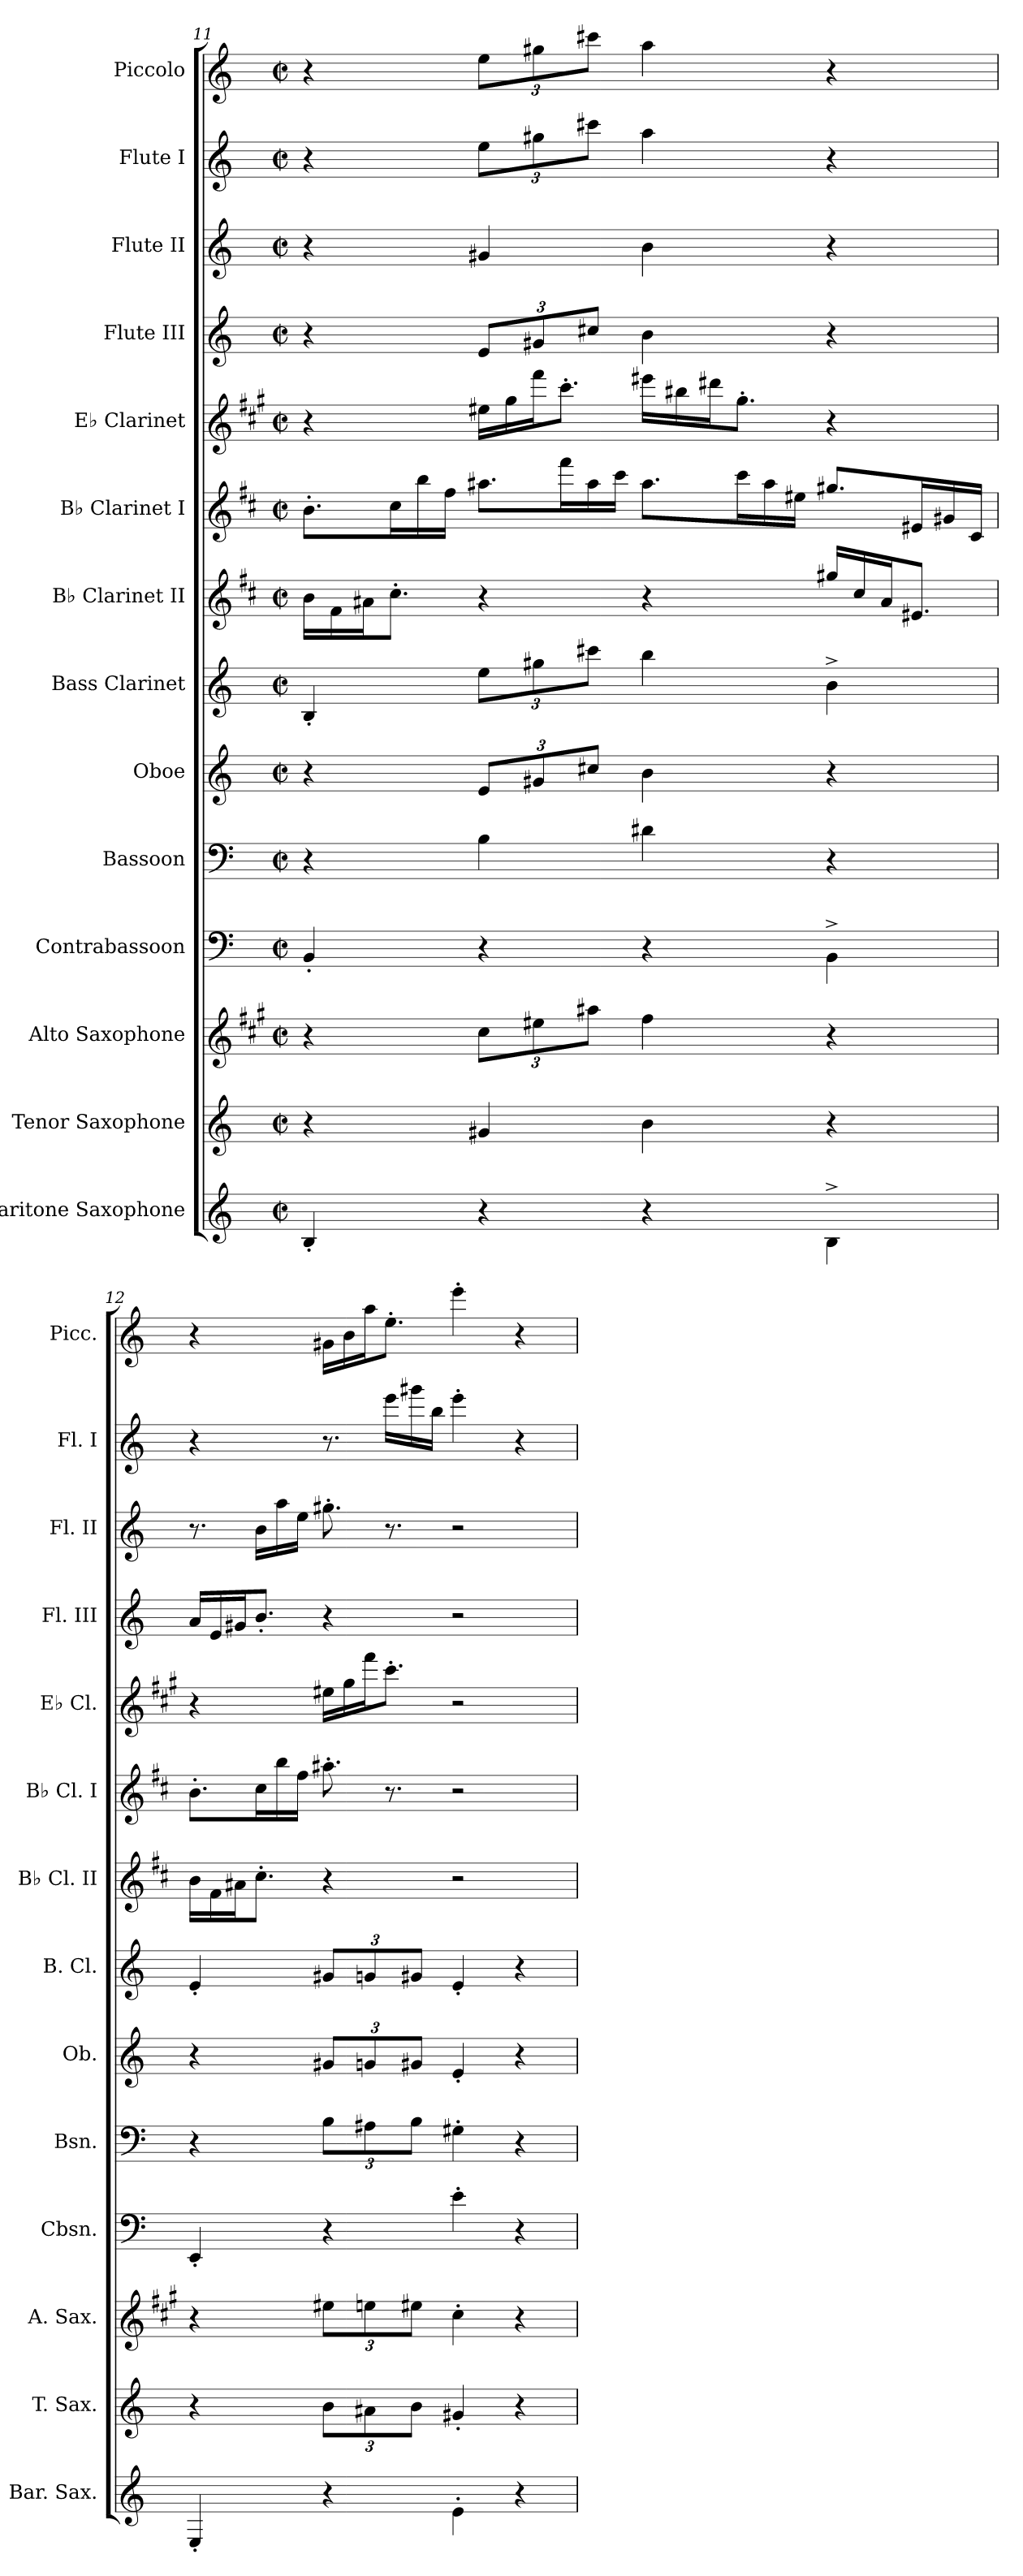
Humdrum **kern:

**kern	**kern	**kern	**kern	**kern	**kern	**kern	**kern	**kern	**kern	**kern	**kern	**kern	**kern
*part14	*part13	*part12	*part11	*part10	*part9	*part8	*part7	*part6	*part5	*part4	*part3	*part2	*part1
*staff14	*staff13	*staff12	*staff11	*staff10	*staff9	*staff8	*staff7	*staff6	*staff5	*staff4	*staff3	*staff2	*staff1
*I"Baritone Saxophone	*I"Tenor Saxophone	*I"Alto Saxophone	*I"Contrabassoon	*I"Bassoon	*I"Oboe	*I"Bass Clarinet	*I"B♭ Clarinet II	*I"B♭ Clarinet I	*I"E♭ Clarinet	*I"Flute III	*I"Flute II	*I"Flute I	*I"Piccolo
*I'Bar. Sax.	*I'T. Sax.	*I'A. Sax.	*I'Cbsn.	*I'Bsn.	*I'Ob.	*I'B. Cl.	*I'B♭ Cl. II	*I'B♭ Cl. I	*I'E♭ Cl.	*I'Fl. III	*I'Fl. II	*I'Fl. I	*I'Picc.
!!LO:PB:g=z
*clefG2	*clefG2	*clefG2	*clefF4	*clefF4	*clefG2	*clefG2	*clefG2	*clefG2	*clefG2	*clefG2	*clefG2	*clefG2	*clefG2
*ITrd12c21	*ITrd8c14	*ITrd5c9	*ITrd7c12	*	*	*ITrd8c14	*ITrd1c2	*ITrd1c2	*ITrd-2c-3	*	*	*	*ITrd-7c-12
*k[]	*k[]	*k[]	*k[]	*k[]	*k[]	*k[]	*k[]	*k[]	*k[]	*k[]	*k[]	*k[]	*k[]
*M2/2	*M2/2	*M2/2	*M2/2	*M2/2	*M2/2	*M2/2	*M2/2	*M2/2	*M2/2	*M2/2	*M2/2	*M2/2	*M2/2
*met(c|)	*met(c|)	*met(c|)	*met(c|)	*met(c|)	*met(c|)	*met(c|)	*met(c|)	*met(c|)	*met(c|)	*met(c|)	*met(c|)	*met(c|)	*met(c|)
*	*	*	*	*	*	*	*Xtuplet	*Xtuplet	*	*	*	*	*
=11	=11	=11	=11	=11	=11	=11	=11	=11	=11	=11	=11	=11	=11
4BB'/	4r	4r	4BBB'/	4r	4r	4BB'/	24a\LL	12.a'\L	4r	4r	4r	4r	4r
.	.	.	.	.	.	.	24e\	.	.	.	.	.	.
.	.	.	.	.	.	.	24g#X\J	.	.	.	.	.	.
.	.	.	.	.	.	.	12.b'\J	24b\L	.	.	.	.	.
.	.	.	.	.	.	.	.	24aa\	.	.	.	.	.
.	.	.	.	.	.	.	.	24ee\JJ	.	.	.	.	.
*	*	*Xbrackettup	*	*	*Xbrackettup	*Xbrackettup	*	*	*Xtuplet	*Xbrackettup	*	*Xbrackettup	*Xbrackettup
4r	4G#X/	12e\L	4r	4B\	12e/L	12e\L	4r	12.gg#X\L	24gg#X\LL	12e/L	4g#X/	12ee\L	12eee\L
.	.	.	.	.	.	.	.	.	24bb\	.	.	.	.
.	.	12g#X\	.	.	12g#X/	12g#X\	.	.	24aaa\J	12g#X/	.	12gg#X\	12ggg#X\
.	.	.	.	.	.	.	.	24eee\L	12.eee'\J	.	.	.	.
.	.	12cc#X\J	.	.	12cc#X/J	12cc#X\J	.	24gg#\	.	12cc#X/J	.	12ccc#X\J	12cccc#X\J
.	.	.	.	.	.	.	.	24bb\JJ	.	.	.	.	.
4r	4B\	4a\	4r	4d#X\	4b\	4b\	4r	12.gg#\L	24ggg#X\LL	4b\	4b\	4aa\	4aaa\
.	.	.	.	.	.	.	.	.	24ddd#X\	.	.	.	.
.	.	.	.	.	.	.	.	.	24fff#X\J	.	.	.	.
.	.	.	.	.	.	.	.	24bb\L	12.bb'\J	.	.	.	.
.	.	.	.	.	.	.	.	24gg#\	.	.	.	.	.
.	.	.	.	.	.	.	.	24dd#X\JJ	.	.	.	.	.
4BB^\	4r	4r	4BBB^\	4r	4r	4B^\	24ff#X/LL	12.ff#X/L	4r	4r	4r	4r	4r
.	.	.	.	.	.	.	24b/	.	.	.	.	.	.
.	.	.	.	.	.	.	24g#/J	.	.	.	.	.	.
.	.	.	.	.	.	.	12.d#X/J	24d#X/L	.	.	.	.	.
.	.	.	.	.	.	.	.	24f#X/	.	.	.	.	.
.	.	.	.	.	.	.	.	24B/JJ	.	.	.	.	.
=12	=12	=12	=12	=12	=12	=12	=12	=12	=12	=12	=12	=12	=12
*	*	*	*	*	*	*	*	*	*	*Xtuplet	*Xtuplet	*	*
4EE'/	4r	4r	4EEE'/	4r	4r	4E'/	24a\LL	12.a'\L	4r	24a/LL	12.r	4r	4r
.	.	.	.	.	.	.	24e\	.	.	24e/	.	.	.
.	.	.	.	.	.	.	24g#X\J	.	.	24g#X/J	.	.	.
.	.	.	.	.	.	.	12.b'\J	24b\L	.	12.b'/J	24b\LL	.	.
.	.	.	.	.	.	.	.	24aa\	.	.	24aa\	.	.
.	.	.	.	.	.	.	.	24ee\JJ	.	.	24ee\JJ	.	.
*	*Xbrackettup	*	*	*Xbrackettup	*	*	*	*	*	*	*	*Xtuplet	*Xtuplet
4r	12B\L	12g#X\L	4r	12B\L	12g#X/L	12G#X/L	4r	12.gg#X'\	24gg#X\LL	4r	12.gg#X'\	12.r	24gg#X\LL
.	.	.	.	.	.	.	.	.	24bb\	.	.	.	24bb\
.	12A#X\	12gn\	.	12A#X\	12gn/	12Gn/	.	.	24aaa\J	.	.	.	24aaa\J
.	.	.	.	.	.	.	.	12.r	12.eee'\J	.	12.r	24eee\LL	12.eee'\J
.	12B\J	12g#X\J	.	12B\J	12g#X/J	12G#X/J	.	.	.	.	.	24ggg#X\	.
.	.	.	.	.	.	.	.	.	.	.	.	24bb\JJ	.
4E'\	4G#X'/	4e'\	4E'\	4G#X'\	4e'/	4E'/	2r	2r	2r	2r	2r	4eee'\	4eeee'\
4r	4r	4r	4r	4r	4r	4r	.	.	.	.	.	4r	4r
=	=	=	=	=	=	=	=	=	=	=	=	=	=
*-	*-	*-	*-	*-	*-	*-	*-	*-	*-	*-	*-	*-	*-
